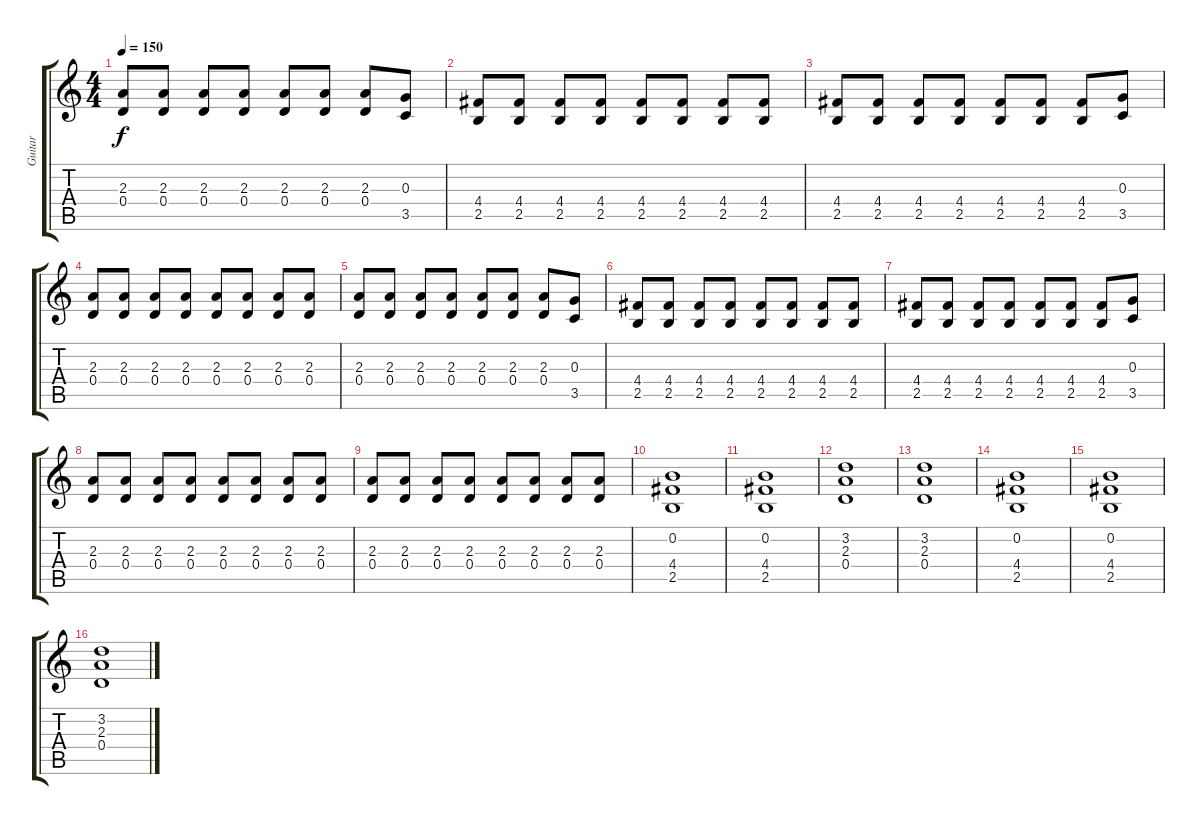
\track ("Guitar" "Guitar") {instrument distortionguitar}
\staff {score tabs}
\tuning (E4 B3 G3 D3 A2 E2) {hide}
\ts (4 4)
\tempo 150
\clef g2
\ks c
(2.3 0.4).8{dy f} (2.3 0.4).8 (2.3 0.4).8 (2.3 0.4).8 (2.3 0.4).8 (2.3 0.4).8 (2.3 0.4).8 (0.3 3.5).8 |
(4.4 2.5).8 (4.4 2.5).8 (4.4 2.5).8 (4.4 2.5).8 (4.4 2.5).8 (4.4 2.5).8 (4.4 2.5).8 (4.4 2.5).8 |
(4.4 2.5).8 (4.4 2.5).8 (4.4 2.5).8 (4.4 2.5).8 (4.4 2.5).8 (4.4 2.5).8 (4.4 2.5).8 (0.3 3.5).8 |
(2.3 0.4).8 (2.3 0.4).8 (2.3 0.4).8 (2.3 0.4).8 (2.3 0.4).8 (2.3 0.4).8 (2.3 0.4).8 (2.3 0.4).8 |
(2.3 0.4).8 (2.3 0.4).8 (2.3 0.4).8 (2.3 0.4).8 (2.3 0.4).8 (2.3 0.4).8 (2.3 0.4).8 (0.3 3.5).8 |
(4.4 2.5).8 (4.4 2.5).8 (4.4 2.5).8 (4.4 2.5).8 (4.4 2.5).8 (4.4 2.5).8 (4.4 2.5).8 (4.4 2.5).8 |
(4.4 2.5).8 (4.4 2.5).8 (4.4 2.5).8 (4.4 2.5).8 (4.4 2.5).8 (4.4 2.5).8 (4.4 2.5).8 (0.3 3.5).8 |
(2.3 0.4).8 (2.3 0.4).8 (2.3 0.4).8 (2.3 0.4).8 (2.3 0.4).8 (2.3 0.4).8 (2.3 0.4).8 (2.3 0.4).8 |
(2.3 0.4).8 (2.3 0.4).8 (2.3 0.4).8 (2.3 0.4).8 (2.3 0.4).8 (2.3 0.4).8 (2.3 0.4).8 (2.3 0.4).8 |
(0.2 4.4 2.5).1 |
(0.2 4.4 2.5).1 |
(3.2 2.3 0.4).1 |
(3.2 2.3 0.4).1 |
(0.2 4.4 2.5).1 |
(0.2 4.4 2.5).1 |
(3.2 2.3 0.4).1
